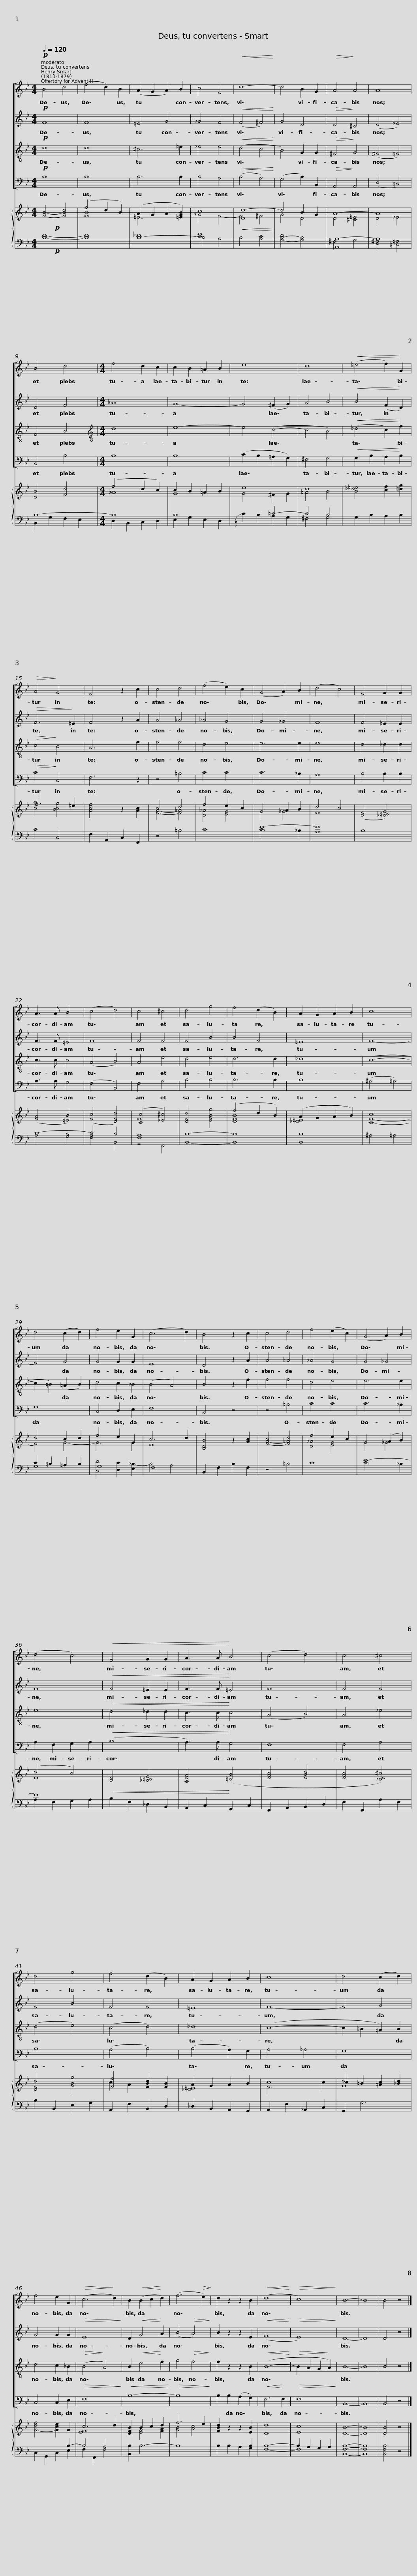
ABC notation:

X:1
%%score [ 1 2 3 4 ] { ( 5 6 ) | ( 7 8 ) }
L:1/8
Q:1/4=120
M:4/4
I:linebreak $
K:Bb
V:1 treble
V:2 treble
V:3 treble-8
V:4 bass
V:5 treble
V:6 treble
V:7 bass
V:8 bass
V:1
!p! B4 d4 | (f4 d2) B2 | (A2 G2 A2) B2 | c4 F4 |!<(! d8-!<)! | %5
 d4 B2 G2 |!>(! A4!>)! A4 | A8 | B4 d4 |$[M:4/4] f4 d2 c2 | %10
 c2 B2 =A2 B2 | e8 | d8 |!<(! (=e4 f2)!<)! G2 |!>(! A4!>)! G4 | %15
 F4 z2 c2 | c4 d4 |$ (f4 e2) c2 |$ (G4 A2) B2 | (d4 c4) | %20
 F4 G2 G2 | A3 A B4 | (c4 d4) | c4 ^c4 | d4 g4 | %25
 f4 (d2 B2) | A2 G2 A2 B2 |$ c8 | d4 (c2 d2) | f4 e2 G2 | %30
 (c6 d2) | B4 z2 c2 | c4 d4 | f4 (e2 c2) | (G4 A2) B2 | %35
 (d4 c4) |$!<(! F4 G2 G2 | A3 A!<)! B4 | (c4 d4) | c4 ^c4 | %40
 d4 g4 | f4 (d2 B2) | A2 G2 A2 B2 | c8 |$ d4 (c2 d2) |$ %45
 f4 e2 G2 |!>(! (c6!>)! d2) | B2!<(! (B2 c2!<)! d2) | (f6!>(! e2)!>)! | d2 z2 z2 B2 | %50
!<(! (d8!<)! |!>(! c8)!>)! | B8- | B8 | B4 z4 |] %55
V:2
!p! F8 | F8 | =E4 G4 | _G4 F4 |!<(! (F4 ^F4)!<)! | %5
 G4 D4 |!>(! D4!>)! ^C4 | (D4 _E4) | D4 F4 |$[M:4/4] _A8 | %10
 G8- | G4 (^F2 G2) | A4 B4 |!<(! B4 (F2!<)! D2) |!>(! F6!>)! =E2 | %15
 F4 z2 A2 | A4 _A4 |$ _A4 G4 |$ G4 _G4 | F8 | %20
 F4 =E2 E2 | F3 F =E4 | F8 | F4 F4 | F4 B4 | %25
 B4 F4 | =E8 |$ F8- | F4 G4 | G4 G2 G2 | %30
 E8 | D4 z2 A2 | A4 _A4 | _A4 G4 | G4 _G4 | %35
 F8 |$!<(! F4 =E2 E2 | F3 F!<)! =E4 | F8 | F4 F4 | %40
 F4 B4 | F4 F4 | =E8 | F8- |$ F4 G4 |$ %45
 G4 G2 G2 |!>(! E8!>)! | D2!<(! G4!<)! A2 | (B4!>(! A4)!>)! | B2 z2 z2 E2 | %50
!<(! (F8!<)! |!>(! E8)!>)! | D8- | D8 | D4 z4 |] %55
V:3
!p! d8 | d8 | ^c6 =e2 | _e4 e4 |!<(! (d4 c4!<)! | %5
 B4) G2 G2 |!>(! ^F4!>)! G4 | (^F4 =F4) | F4 B4 |$[M:4/4][K:treble-8] d8 | %10
 e8- | e4 (c4- | c4 B4) |!<(! (_d4 c2)!<)! f2 |!>(! c4!>)! B4 | %15
 A6 f2 | f4 f4 |$ d4 e4 |$ e6 e2 | e8 | %20
 d4 _d2 d2 | c3 c c4 | (A4 B4) | A4 e4 | d4 e4 | %25
 d6 d2 | _d8 |$ (c8- | c2 =B2) (=A2 B2) | d4 c2 _B2 | %30
 (B4 A4) | B4 z2 f2 | f4 f4 | d4 e4 | e6 e2 | %35
 e8 |$!<(! d4 _d2 d2 | c3 c!<)! c4 | (A4 B4) | A4 _e4 | %40
 (d4 e4) | (c4 d4) | _d8 | (c8- |$ c2 =B2 =A2) B2 |$ %45
 d4 c2 _B2 |!>(! (B4!>)! A4) | B2!<(! e4!<)! f2 | g4!>(! f4!>)! | f2 z2 z2 B2 | %50
!<(! (B8-!<)! |!>(! B2 A2 G2!>)! A2) | B8- | B8 | B4 z4 |] %55
V:4
!p! B,8 | B,8 | B,6 B,2 | B,4 A,4 |!<(! (B,4 A,4)!<)! | %5
 (G,4 B,2) B,,2 |!>(! A,,4!>)! A,,4 | (D,4 =C,4) | B,,4 B,4 |$[M:4/4] B,8 | %10
 B,8 | (C2 B,2 =A,2 G,2) | ^F,4 G,4 |!<(! G,2 B,2 A,2!<)! B,2 |!>(! C4!>)! C,4 | %15
 F,6 z2 | z4 =B,4 |$ C4 C4 |$ C6 _B,2 | A,8 | %20
 B,4 B,2 B,2 | A,3 A, G,4 | (F,4 B,,4) | F,4 A,4 | B,4 B,4 | %25
 B,6 B,2 | B,8 |$ (^A,4 =A,4) | G,8 | C,4 D,2 E,2 | %30
 F,8 | B,,4 z4 | z4 =B,4 | C4 C4 | C6 _B,2 | %35
 A,2 F,2 G,2 A,2 |$!<(! (B,8 | A,3) A,!<)! G,4 | F,8 | F,4 A,4 | %40
 B,8 | (A,4 B,4) | (B,4 A,2) G,2 | A,4 _A,4 |$ G,8 |$ %45
 C,4 C,2 E,2 |!>(! F,8!>)! |!<(! B,8-!<)! |!>(! B,8!>)! | B,2 B,2 (A,2 G,2) | %50
!<(! F,6!<)! F,2 |!>(! F,8!>)! | B,,8- | B,,8 | B,,4 z4 |] %55
V:5
!p! x8 | (f4 d2 B2) | (A2 G2 A2 [=EGB]2) | c8 |!<(! [Dd]8-!<)! | %5
 d4 B2 G2 | A8- | A8 | [DB]4 [Fd]4 |$[M:4/4] (f4 d2 c2) | %10
 c2 B2 =A2 B2 | e8 | d8 | x8 | f6 =e2 | %15
 x8 | c4- d4 |$ f4 e2 c2 |$ G4 A2 B2 | d4 c4 | %20
 ([DF]4 [_D=EG]4) | ([FA]4 [=EB]4) | ([Fc]4 [DFd]4) | ([Cc]4 [_E^c]4) | [DFd]4 [EGBg]4 | %25
 (f4 d2 B2) | (A2 G2 A2 B2) |$ c8 | d4 c2 d2 | f4 e2 G2 | %30
 c6 d2 | [B,DB]4 z2 [Ac]2 | [FAc]4- [F_Ad]4 | [D_Af]4 e2 c2 | G4 (A2 B2) | %35
 (d4 c4) |$!<(! [DF]4 [_D=EG]4 | [CFA]4!<)! ([=EB]4 | [FAc]4 [FBd]4 | [FAc]4 [_EF^c]4) | %40
 [DFd]4 [GBg]4 | [Ff]4 [FBd]2 [FB]2 | A2 G2 A2 B2 | c8 |$ d4 [=Ac]2 [_Bd]2 |$ %45
 [Gdf]4- [Gce]2 G2 | c6 d2 | [DFB]2 B2 c2 d2 | f6 e2 | [FBd]2 z2 z2 [EB]2 | %50
 [Dd]8 | [Ec]8 | [DB]8- | [DB]8 | [DB]4 z4 |] %55
V:6
 [FB]4- [FBd]4 | [FB]8 | =E6 x2 | _G4 F4- | F4 ^F4 | %5
 G4 D4 | D4 [^C=E]4 | D4 _E4 | x8 |$[M:4/4] _A8 | %10
 G8 | G4 ^F2 G2 | =A4 B4 | [B_d=e]4 [cf]2 [=dg]2 | [ca]4 [Bcg]4 | %15
 [Acf]4 z2 [Ac]2 | [FA]4- [F_A]4 |$ [D_A]4 [EG]4 |$ G4 _G4 | F8 | %20
 x8 | x8 | x8 | F8 | x8 | %25
 [DFB]8 | [_D=E]8 |$ [CF]8- | F4 G4- | G6 G2 | %30
 E8 | x8 | x8 | x4 [EG]4 | G4 _G4 | %35
 F8 |$ x8 | x8 | x8 | x8 | %40
 x8 | c2 A2 x4 | [_D=E]8 | F6 c2 |$ c2 =B2 x4 |$ %45
 x8 | [EF]8 | x2 [EG]4 [FA]2 | [GB]4 [Ac]4 | x8 | %50
 x8 | x8 | x8 | x8 | x8 |] %55
V:7
!p! x8 | x8 | x8 | [CE]8 | x8 | %5
 x8 | [A,,A,]8- | A,8 | B,8- |$[M:4/4] B,8 | %10
 B,8 | x4 =C4- | C4 B,4 | x8 | x8 | %15
 x8 | x8 |$ x8 |$ E8- | E8 | %20
 B,8 | C8- | C4 B,4 | [F,A,]8 | [B,,B,]8- | %25
 [B,,B,]8 | [B,,B,]8 |$ x8 | C2 =B,2 =A,2 B,2 | G,8 | %30
 F,8 | x8 | x8 | x8 | E8- | %35
 E8 |$ x8 | x8 | x8 | x8 | %40
 x8 | x8 | x8 | x8 |$[I:staff -1] G8 |$ %45
[I:staff +1] x4 x2 B,2- | B,4 A,4 | x8 | x8 | x4 x2 B,2 | %50
 B,8- | B,2 A,2 G,2 A,2 | x8 | x8 | x8 |] %55
V:8
 [B,D]8- | [B,D]8 | [B,-_D]8 | B,4 A,4 | B,4 [A,C]4 | %5
 [G,B,D]4- [G,B,]4 | ^F,4 G,4 | [D,^F,]4 [=C,=F,]4 | B,,2 G,2 F,2 E,2 |$[M:4/4] D,2 B,,2 C,2 D,2 | %10
 E,2 G,2 E,2 D,2 |{C,} C2 B,2 A,2 G,2 | ^F,4 G,4 | G,2 B,2 A,2 B,2 | C4 C,4 | %15
 F,2 A,,2 C,2 F,,2 | z4 =B,4 |$ C8 |$ C6 _B,2 | A,8 | %20
 x8 | A,4 [G,B,]4 | [F,A,]4 B,,4 | z4 F,,4 | x8 | %25
 x8 | x8 |$ ^A,4 =A,4 | G,8 | [C,D]4 [D,C]2 [E,_B,]2- | %30
 B,4 A,4 | B,,2 F,2 B,2 F,2 | z4 =B,4 | C8 | C6 _B,2 | %35
 A,2 F,2 G,2 A,2 |$ B,2 F,2 _D,2 B,,2 | A,,2 C,2 G,,2 C,2 | F,,2 A,,2 B,,2 D,2 | F,2 F,,2 A,2 F,2 | %40
 B,2 B,,2 E,2 G,2 | A,,2 F,2 B,,2 D,2 | _D,2 B,,2 A,,2 G,,2 | A,,2 F,2 _A,,2 C,2 |$ G,,2 G,6 |$ %45
 C,2 G,,2 C,2 E,2 | F,2 F,,2 F,4 | [B,,B,]2 B,6- | B,8 | B,2 B,2 A,2 G,2 | %50
 F,8- | F,8 | [B,,F,B,]8- | [B,,F,B,]8 | [B,,F,B,]4 z4 |] %55
